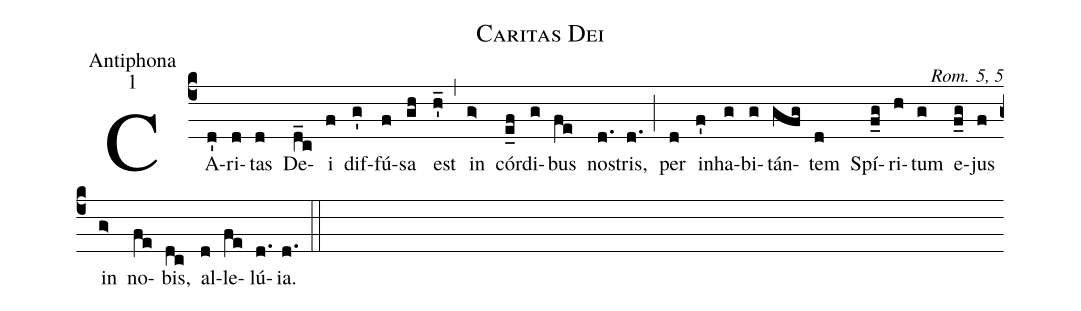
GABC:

name:Caritas Dei;
office-part:Antiphona;
mode:1;
commentary:Rom. 5, 5;
%%
(c4)
CA(d')ri(d)tas(d) De(d_c)i(f) dif(g')fú(f)sa(gh) est(h'_) (,)
in(g>) cór(e_f)di(g)bus(fe) no(d.)stris,(d.) (;)
per(d) in(f')ha(g)bi(g)tán(gfg)tem(d) Spí(f_g)ri(h)tum(g) e(f_g)jus(f) in(g>) no(fe)bis,(dc) al(d)le(fe)lú(d.)ia.(d.) (::)
